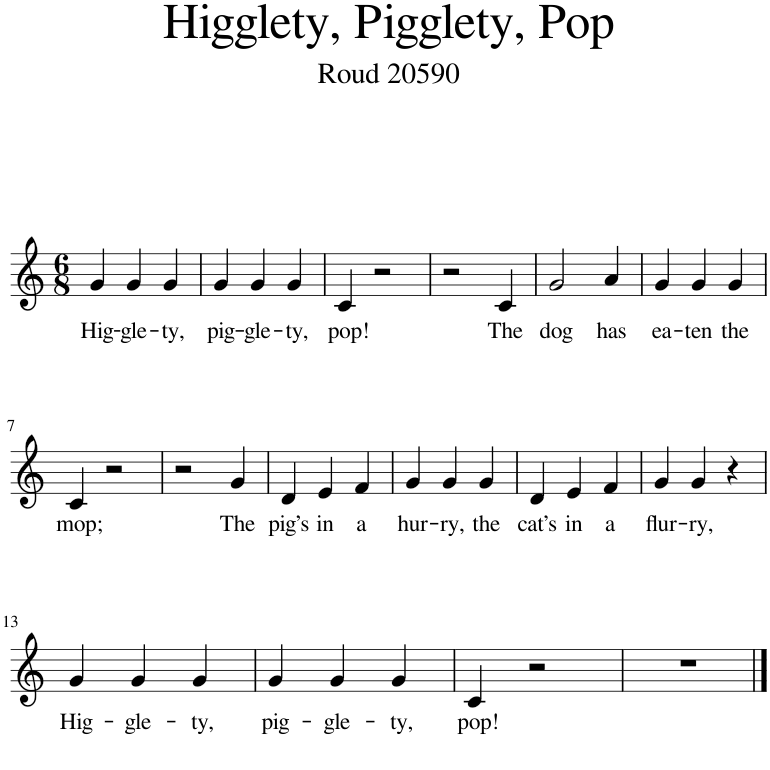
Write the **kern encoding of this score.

**kern	**text
*part1	*part1
*staff1	*staff1
*I"Piano	*
*I'Pno.	*
*clefG2	*
*k[]	*
*M6/8	*
=1	=1
!	!LO:LY:b
4g/	Hig-
!	!LO:LY:b
4g/	-gle-
!	!LO:LY:b
4g/	-ty,
=2	=2
!	!LO:LY:b
4g/	pig-
!	!LO:LY:b
4g/	-gle-
!	!LO:LY:b
4g/	-ty,
=3	=3
!	!LO:LY:b
4c/	pop!
2r	.
=4	=4
2r	.
!	!LO:LY:b
4c/	The
=5	=5
!	!LO:LY:b
2g/	dog
!	!LO:LY:b
4a/	has
=6	=6
!	!LO:LY:b
4g/	ea-
!	!LO:LY:b
4g/	-ten
!	!LO:LY:b
4g/	the
!!LO:LB:g=z
=7	=7
!	!LO:LY:b
4c/	mop;
2r	.
=8	=8
2r	.
!	!LO:LY:b
4g/	The
=9	=9
!	!LO:LY:b
4d/	pig’s
!	!LO:LY:b
4e/	in
!	!LO:LY:b
4f/	a
=10	=10
!	!LO:LY:b
4g/	hur-
!	!LO:LY:b
4g/	-ry,
!	!LO:LY:b
4g/	the
=11	=11
!	!LO:LY:b
4d/	cat’s
!	!LO:LY:b
4e/	in
!	!LO:LY:b
4f/	a
=12	=12
!	!LO:LY:b
4g/	flur-
!	!LO:LY:b
4g/	-ry,
4r	.
!!LO:LB:g=z
=13	=13
!	!LO:LY:b
4g/	Hig-
!	!LO:LY:b
4g/	-gle-
!	!LO:LY:b
4g/	-ty,
=14	=14
!	!LO:LY:b
4g/	pig-
!	!LO:LY:b
4g/	-gle-
!	!LO:LY:b
4g/	-ty,
=15	=15
!	!LO:LY:b
4c/	pop!
2r	.
=16	=16
2.r	.
==	==
*-	*-
